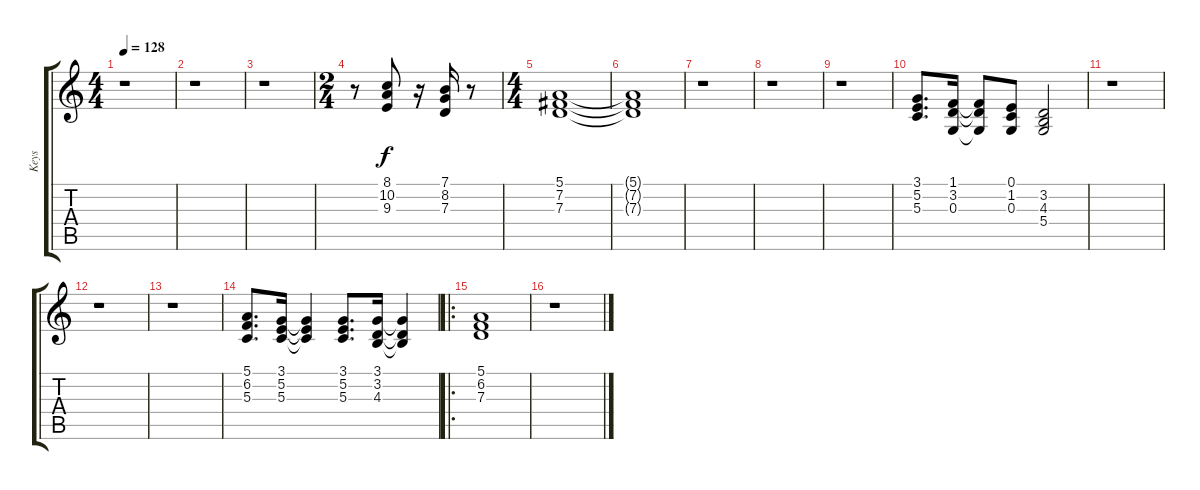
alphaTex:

\track ("Keys" "Keys") {instrument synthbrass1}
\staff {score tabs}
\tuning (E4 B3 G3 D3 A2 E2) {hide}
\ts (4 4)
\tempo 128
\clef g2
\ks c
r.1{dy f instrument synthbrass1} |
r.1 |
r.1 |
\ts (2 4)
r.8 (8.1 10.2 9.3).8 r.16 (7.1 8.2 7.3).16 r.8 |
\ts (4 4)
(5.1 7.2 7.3).1 |
(5.1{t} 7.2{t} 7.3{t}).1 |
r.1 |
r.1 |
r.1 |
(3.1 5.2 5.3).8{d} (1.1 3.2 0.3).16 (1.1{t} 3.2{t} 0.3{t}).8 (0.1 1.2 0.3).8 (3.2 4.3 5.4).2 |
r.1 |
r.1 |
r.1 |
(5.1 6.2 5.3).8{d} (3.1 5.2 5.3).16 (3.1{t} 5.2{t} 5.3{t}).4 (3.1 5.2 5.3).8{d} (3.1 3.2 4.3).16 (3.1{t} 3.2{t} 4.3{t}).4 |
\ro
(5.1 6.2 7.3).1 |
r.1
